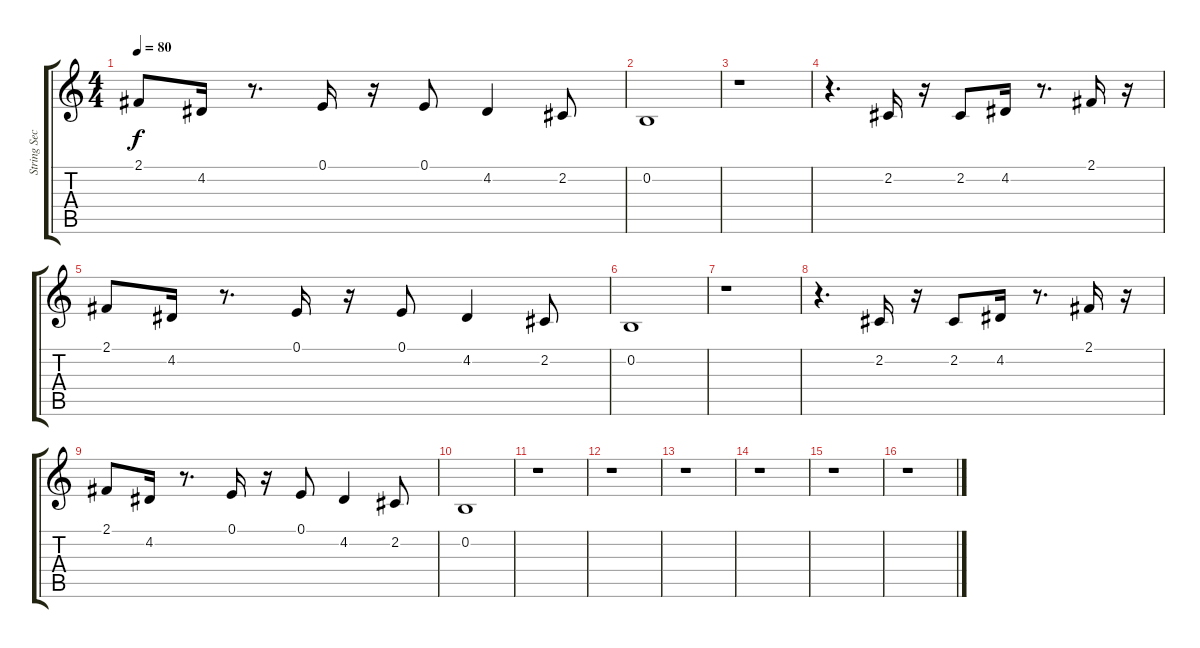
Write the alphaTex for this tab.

\track ("String Section Backup" "String Sec") {instrument accordion}
\staff {score tabs}
\tuning (E4 B3 G3 D3 A2 E2) {hide}
\ts (4 4)
\tempo 80
\clef g2
\ks c
2.1.8{dy f} 4.2.16 r.8{d} 0.1.16 r.16 0.1.8 4.2.4 2.2.8 |
0.2.1 |
r.1 |
r.4{d} 2.2.16 r.16 2.2.8 4.2.16 r.8{d} 2.1.16 r.16 |
2.1.8 4.2.16 r.8{d} 0.1.16 r.16 0.1.8 4.2.4 2.2.8 |
0.2.1 |
r.1 |
r.4{d} 2.2.16 r.16 2.2.8 4.2.16 r.8{d} 2.1.16 r.16 |
2.1.8 4.2.16 r.8{d} 0.1.16 r.16 0.1.8 4.2.4 2.2.8 |
0.2.1 |
r.1 |
r.1 |
r.1 |
r.1 |
r.1 |
r.1
